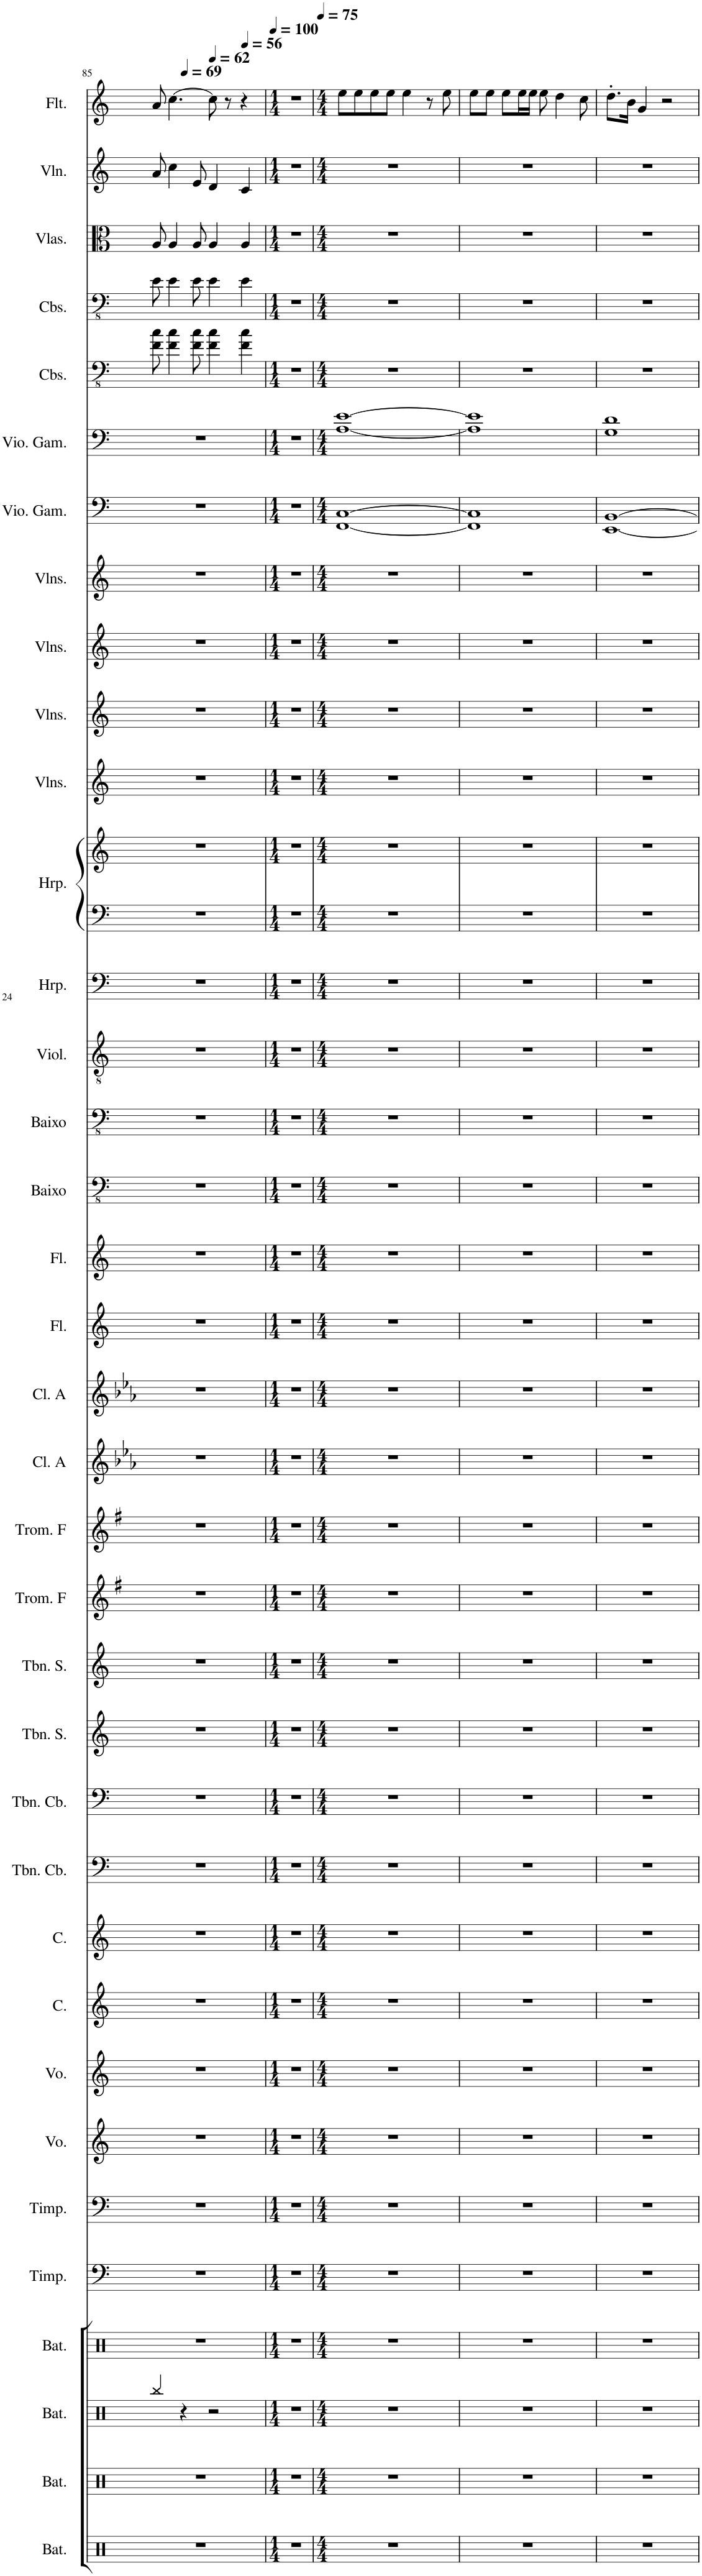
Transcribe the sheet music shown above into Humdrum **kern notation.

**kern	**kern	**kern	**kern	**kern	**kern	**kern	**kern	**kern	**kern	**kern	**kern	**kern	**kern	**kern	**kern	**kern	**kern	**kern	**kern	**kern	**kern	**kern	**kern	**kern	**kern	**kern	**kern	**kern	**kern	**kern	**kern	**kern	**kern	**kern	**kern	**kern
*part36	*part35	*part34	*part33	*part32	*part31	*part30	*part29	*part28	*part27	*part26	*part25	*part24	*part23	*part22	*part21	*part20	*part19	*part18	*part17	*part16	*part15	*part14	*part13	*part12	*part12	*part11	*part10	*part9	*part8	*part7	*part6	*part5	*part4	*part3	*part2	*part1
*staff37	*staff36	*staff35	*staff34	*staff33	*staff32	*staff31	*staff30	*staff29	*staff28	*staff27	*staff26	*staff25	*staff24	*staff23	*staff22	*staff21	*staff20	*staff19	*staff18	*staff17	*staff16	*staff15	*staff14	*staff13	*staff12	*staff11	*staff10	*staff9	*staff8	*staff7	*staff6	*staff5	*staff4	*staff3	*staff2	*staff1
*I"Bateria, percussion	*I"Bateria, Splash Cymbal	*I"Bateria, Crash Cymbal 2	*I"Bateria, Ride Cymbal 2	*I"Tímpano, timpany	*I"Tímpano, timpany	*I"Voz, BassChoir	*I"Voz, BassChoir	*I"Contralto, High Choir	*I"Contralto, High Choir	*I"Trombone Contrabaixo, bass trombones	*I"Trombone Contrabaixo, bass trombones	*I"Trombone Soprano, trombones	*I"Trombone Soprano, trombones	*I"Trompa em F, f. horns	*I"Trompa em F, f. horns	*I"Clarineta em A, clarinet	*I"Clarineta em A, clarinet	*I"Flauta, flute	*I"Flauta, flute	*I"Baixolão, fingered bass	*I"Baixolão, fingered bass	*I"Violão, guitar	*I"Harpa, bass harp	*I"Harpa, harp	*	*I"Violinos, bass slow strings	*I"Violinos, bass slow strings	*I"Violinos, slow strings	*I"Violinos, slow strings	*I"Viola da gamba, tremola strings	*I"Viola da gamba, tremola strings	*I"Contrabaixos, bass strings	*I"Contrabaixos, bass strings	*I"Violas, strings	*I"Violino	*I"Flautim
*I'Bat.	*I'Bat.	*I'Bat.	*I'Bat.	*I'Timp.	*I'Timp.	*I'Vo.	*I'Vo.	*I'C.	*I'C.	*I'Tbn. Cb.	*I'Tbn. Cb.	*I'Tbn. S.	*I'Tbn. S.	*I'Trom. F	*I'Trom. F	*I'Cl. A	*I'Cl. A	*I'Fl.	*I'Fl.	*I'Baixo	*I'Baixo	*I'Viol.	*I'Hrp.	*I'Hrp.	*	*I'Vlns.	*I'Vlns.	*I'Vlns.	*I'Vlns.	*I'Vio. Gam.	*I'Vio. Gam.	*I'Cbs.	*I'Cbs.	*I'Vlas.	*I'Vln.	*I'Flt.
!!LO:PB:g=z
*clefX	*clefX	*clefX	*clefX	*clefF4	*clefF4	*clefG2	*clefG2	*clefG2	*clefG2	*clefF4	*clefF4	*clefG2	*clefG2	*clefG2	*clefG2	*clefG2	*clefG2	*clefG2	*clefG2	*clefFv4	*clefFv4	*clefGv2	*clefF4	*clefG2	*clefG2	*clefG2	*clefG2	*clefG2	*clefG2	*clefF4	*clefF4	*clefFv4	*clefFv4	*clefC3	*clefG2	*clefG2
*	*	*	*	*	*	*	*	*	*	*	*	*	*	*Trd4c7	*Trd4c7	*Trd2c3	*Trd2c3	*	*	*	*	*	*	*	*	*	*	*	*	*	*	*	*	*	*	*Trd-7c-12
*k[]	*k[]	*k[]	*k[]	*k[]	*k[]	*k[]	*k[]	*k[]	*k[]	*k[]	*k[]	*k[]	*k[]	*k[f#]	*k[f#]	*k[b-e-a-]	*k[b-e-a-]	*k[]	*k[]	*k[]	*k[]	*k[]	*k[]	*k[]	*k[]	*k[]	*k[]	*k[]	*k[]	*k[]	*k[]	*k[]	*k[]	*k[]	*k[]	*k[]
*M4/4	*M4/4	*M4/4	*M4/4	*M4/4	*M4/4	*M4/4	*M4/4	*M4/4	*M4/4	*M4/4	*M4/4	*M4/4	*M4/4	*M4/4	*M4/4	*M4/4	*M4/4	*M4/4	*M4/4	*M4/4	*M4/4	*M4/4	*M4/4	*M4/4	*M4/4	*M4/4	*M4/4	*M4/4	*M4/4	*M4/4	*M4/4	*M4/4	*M4/4	*M4/4	*M4/4	*M4/4
=85	=85	=85	=85	=85	=85	=85	=85	=85	=85	=85	=85	=85	=85	=85	=85	=85	=85	=85	=85	=85	=85	=85	=85	=85	=85	=85	=85	=85	=85	=85	=85	=85	=85	=85	=85	=85
*	*	*	*	*	*	*	*	*	*	*	*	*	*	*	*	*	*	*	*	*	*	*	*	*	*	*	*	*	*	*	*	*	*	*	*	*^
1r	1r	4Rbb/	1r	1r	1r	1r	1r	1r	1r	1r	1r	1r	1r	1r	1r	1r	1r	1r	1r	1r	1r	1r	1r	1r	1r	1r	1r	1r	1r	1r	1r	8F\ 8c\	8E\	8A/	8a/	8a/	4ryy
.	.	.	.	.	.	.	.	.	.	.	.	.	.	.	.	.	.	.	.	.	.	.	.	.	.	.	.	.	.	.	.	4F\ 4c\	4E\	4A/	4cc\	[4.cc\	.
*	*	*	*	*	*	*	*	*	*	*	*	*	*	*	*	*	*	*	*	*	*	*	*	*	*	*	*	*	*	*	*	*	*	*	*	*MM69	*
.	.	4r	.	.	.	.	.	.	.	.	.	.	.	.	.	.	.	.	.	.	.	.	.	.	.	.	.	.	.	.	.	.	.	.	.	.	2.ryy
.	.	.	.	.	.	.	.	.	.	.	.	.	.	.	.	.	.	.	.	.	.	.	.	.	.	.	.	.	.	.	.	8F\ 8c\	8E\	8A/	8e/	.	.
*	*	*	*	*	*	*	*	*	*	*	*	*	*	*	*	*	*	*	*	*	*	*	*	*	*	*	*	*	*	*	*	*	*	*	*	*MM62	*
.	.	2r	.	.	.	.	.	.	.	.	.	.	.	.	.	.	.	.	.	.	.	.	.	.	.	.	.	.	.	.	.	4F\ 4c\	4E\	4A/	4d/	8cc\]	.
.	.	.	.	.	.	.	.	.	.	.	.	.	.	.	.	.	.	.	.	.	.	.	.	.	.	.	.	.	.	.	.	.	.	.	.	8r	.
*	*	*	*	*	*	*	*	*	*	*	*	*	*	*	*	*	*	*	*	*	*	*	*	*	*	*	*	*	*	*	*	*	*	*	*	*MM56	*
.	.	.	.	.	.	.	.	.	.	.	.	.	.	.	.	.	.	.	.	.	.	.	.	.	.	.	.	.	.	.	.	4F\ 4c\	4E\	4A/	4c/	4r	.
*	*	*	*	*	*	*	*	*	*	*	*	*	*	*	*	*	*	*	*	*	*	*	*	*	*	*	*	*	*	*	*	*	*	*	*	*v	*v
=86	=86	=86	=86	=86	=86	=86	=86	=86	=86	=86	=86	=86	=86	=86	=86	=86	=86	=86	=86	=86	=86	=86	=86	=86	=86	=86	=86	=86	=86	=86	=86	=86	=86	=86	=86	=86
*M1/4	*M1/4	*M1/4	*M1/4	*M1/4	*M1/4	*M1/4	*M1/4	*M1/4	*M1/4	*M1/4	*M1/4	*M1/4	*M1/4	*M1/4	*M1/4	*M1/4	*M1/4	*M1/4	*M1/4	*M1/4	*M1/4	*M1/4	*M1/4	*M1/4	*M1/4	*M1/4	*M1/4	*M1/4	*M1/4	*M1/4	*M1/4	*M1/4	*M1/4	*M1/4	*M1/4	*M1/4
*	*	*	*	*	*	*	*	*	*	*	*	*	*	*	*	*	*	*	*	*	*	*	*	*	*	*	*	*	*	*	*	*	*	*	*	*MM100
4r	4r	4r	4r	4r	4r	4r	4r	4r	4r	4r	4r	4r	4r	4r	4r	4r	4r	4r	4r	4r	4r	4r	4r	4r	4r	4r	4r	4r	4r	4r	4r	4r	4r	4r	4r	4r
=87	=87	=87	=87	=87	=87	=87	=87	=87	=87	=87	=87	=87	=87	=87	=87	=87	=87	=87	=87	=87	=87	=87	=87	=87	=87	=87	=87	=87	=87	=87	=87	=87	=87	=87	=87	=87
*M4/4	*M4/4	*M4/4	*M4/4	*M4/4	*M4/4	*M4/4	*M4/4	*M4/4	*M4/4	*M4/4	*M4/4	*M4/4	*M4/4	*M4/4	*M4/4	*M4/4	*M4/4	*M4/4	*M4/4	*M4/4	*M4/4	*M4/4	*M4/4	*M4/4	*M4/4	*M4/4	*M4/4	*M4/4	*M4/4	*M4/4	*M4/4	*M4/4	*M4/4	*M4/4	*M4/4	*M4/4
*	*	*	*	*	*	*	*	*	*	*	*	*	*	*	*	*	*	*	*	*	*	*	*	*	*	*	*	*	*	*	*	*	*	*	*	*MM75
1r	1r	1r	1r	1r	1r	1r	1r	1r	1r	1r	1r	1r	1r	1r	1r	1r	1r	1r	1r	1r	1r	1r	1r	1r	1r	1r	1r	1r	1r	[1FF [1C	[1A [1e	1r	1r	1r	1r	8ee\L
.	.	.	.	.	.	.	.	.	.	.	.	.	.	.	.	.	.	.	.	.	.	.	.	.	.	.	.	.	.	.	.	.	.	.	.	8ee\
.	.	.	.	.	.	.	.	.	.	.	.	.	.	.	.	.	.	.	.	.	.	.	.	.	.	.	.	.	.	.	.	.	.	.	.	8ee\
.	.	.	.	.	.	.	.	.	.	.	.	.	.	.	.	.	.	.	.	.	.	.	.	.	.	.	.	.	.	.	.	.	.	.	.	8ee\J
.	.	.	.	.	.	.	.	.	.	.	.	.	.	.	.	.	.	.	.	.	.	.	.	.	.	.	.	.	.	.	.	.	.	.	.	4ee\
.	.	.	.	.	.	.	.	.	.	.	.	.	.	.	.	.	.	.	.	.	.	.	.	.	.	.	.	.	.	.	.	.	.	.	.	8r
.	.	.	.	.	.	.	.	.	.	.	.	.	.	.	.	.	.	.	.	.	.	.	.	.	.	.	.	.	.	.	.	.	.	.	.	8ee\
=88	=88	=88	=88	=88	=88	=88	=88	=88	=88	=88	=88	=88	=88	=88	=88	=88	=88	=88	=88	=88	=88	=88	=88	=88	=88	=88	=88	=88	=88	=88	=88	=88	=88	=88	=88	=88
1r	1r	1r	1r	1r	1r	1r	1r	1r	1r	1r	1r	1r	1r	1r	1r	1r	1r	1r	1r	1r	1r	1r	1r	1r	1r	1r	1r	1r	1r	1FF] 1C]	1A] 1e]	1r	1r	1r	1r	8ee\L
.	.	.	.	.	.	.	.	.	.	.	.	.	.	.	.	.	.	.	.	.	.	.	.	.	.	.	.	.	.	.	.	.	.	.	.	8ee\J
.	.	.	.	.	.	.	.	.	.	.	.	.	.	.	.	.	.	.	.	.	.	.	.	.	.	.	.	.	.	.	.	.	.	.	.	8ee\L
.	.	.	.	.	.	.	.	.	.	.	.	.	.	.	.	.	.	.	.	.	.	.	.	.	.	.	.	.	.	.	.	.	.	.	.	16ee\L
.	.	.	.	.	.	.	.	.	.	.	.	.	.	.	.	.	.	.	.	.	.	.	.	.	.	.	.	.	.	.	.	.	.	.	.	16ee\JJ
.	.	.	.	.	.	.	.	.	.	.	.	.	.	.	.	.	.	.	.	.	.	.	.	.	.	.	.	.	.	.	.	.	.	.	.	8ee\
.	.	.	.	.	.	.	.	.	.	.	.	.	.	.	.	.	.	.	.	.	.	.	.	.	.	.	.	.	.	.	.	.	.	.	.	4dd\
.	.	.	.	.	.	.	.	.	.	.	.	.	.	.	.	.	.	.	.	.	.	.	.	.	.	.	.	.	.	.	.	.	.	.	.	8cc\
=89	=89	=89	=89	=89	=89	=89	=89	=89	=89	=89	=89	=89	=89	=89	=89	=89	=89	=89	=89	=89	=89	=89	=89	=89	=89	=89	=89	=89	=89	=89	=89	=89	=89	=89	=89	=89
1r	1r	1r	1r	1r	1r	1r	1r	1r	1r	1r	1r	1r	1r	1r	1r	1r	1r	1r	1r	1r	1r	1r	1r	1r	1r	1r	1r	1r	1r	[1EE [1BB	1G 1d	1r	1r	1r	1r	8.dd'\L
.	.	.	.	.	.	.	.	.	.	.	.	.	.	.	.	.	.	.	.	.	.	.	.	.	.	.	.	.	.	.	.	.	.	.	.	16b\Jk
.	.	.	.	.	.	.	.	.	.	.	.	.	.	.	.	.	.	.	.	.	.	.	.	.	.	.	.	.	.	.	.	.	.	.	.	4g/
.	.	.	.	.	.	.	.	.	.	.	.	.	.	.	.	.	.	.	.	.	.	.	.	.	.	.	.	.	.	.	.	.	.	.	.	2r
=	=	=	=	=	=	=	=	=	=	=	=	=	=	=	=	=	=	=	=	=	=	=	=	=	=	=	=	=	=	=	=	=	=	=	=	=
*-	*-	*-	*-	*-	*-	*-	*-	*-	*-	*-	*-	*-	*-	*-	*-	*-	*-	*-	*-	*-	*-	*-	*-	*-	*-	*-	*-	*-	*-	*-	*-	*-	*-	*-	*-	*-
